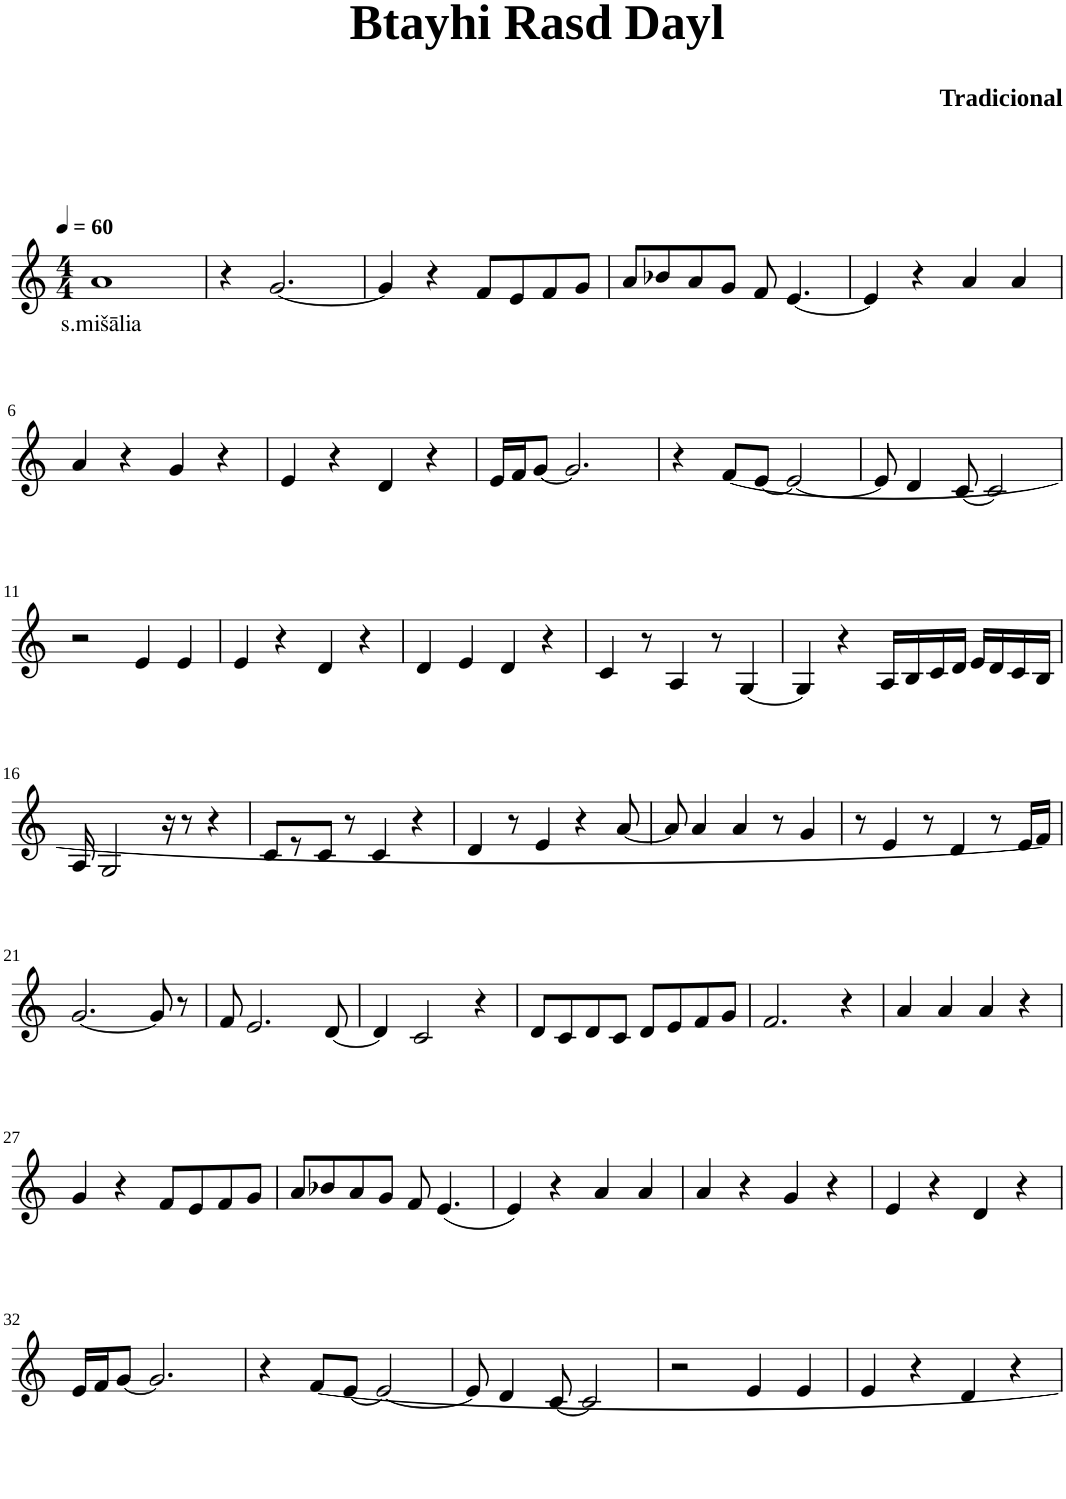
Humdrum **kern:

**kern	**text
*part1	*part1
*staff1	*staff1
*I"Violin	*
*clefG2	*
*k[]	*
*M4/4	*
*MM60	*
=1	=1
!	!LO:LY:b
1a	s.mišālia
=2	=2
4r	.
[2.g/	.
=3	=3
4g/]	.
4r	.
8f/L	.
8e/	.
8f/	.
8g/J	.
=4	=4
8a/L	.
8b-X/	.
8a/	.
8g/J	.
8f/	.
[4.e/	.
=5	=5
4e/]	.
4r	.
4a/	.
4a/	.
!!LO:LB:g=z
=6	=6
4a/	.
4r	.
4g/	.
4r	.
=7	=7
4e/	.
4r	.
4d/	.
4r	.
=8	=8
16e/LL	.
16f/J	.
[8g/J	.
2.g/]	.
=9	=9
4r	.
[8f/L	.
[8e/J	.
2e/_	.
=10	=10
8e/]	.
4d/	.
[8c/	.
2c/]	.
!!LO:LB:g=z
=11	=11
2r	.
4e/	.
4e/	.
=12	=12
4e/	.
4r	.
4d/	.
4r	.
=13	=13
4d/	.
4e/	.
4d/	.
4r	.
=14	=14
4c/	.
8r	.
4A/	.
8r	.
[4G/	.
=15	=15
4G/]	.
4r	.
16A/LL	.
16B/	.
16c/	.
16d/JJ	.
16e/LL	.
16d/	.
16c/	.
16B/JJ	.
!!LO:LB:g=z
=16	=16
16A/	.
2G/	.
16r	.
8r	.
4r	.
=17	=17
8c/L	.
8r	.
8c/J	.
8r	.
4c/	.
4r	.
=18	=18
4d/	.
8r	.
4e/	.
4r	.
[8a/	.
=19	=19
8a/]	.
4a/	.
4a/	.
8r	.
4g/	.
=20	=20
8r	.
4e/	.
8r	.
4d/	.
8r	.
16e/LL	.
16f/JJ]	.
!!LO:LB:g=z
=21	=21
[2.g/	.
8g/]	.
8r	.
=22	=22
8f/	.
2.e/	.
[8d/	.
=23	=23
4d/]	.
2c/	.
4r	.
=24	=24
8d/L	.
8c/	.
8d/	.
8c/J	.
8d/L	.
8e/	.
8f/	.
8g/J	.
=25	=25
2.f/	.
4r	.
=26	=26
4a/	.
4a/	.
4a/	.
4r	.
!!LO:LB:g=z
=27	=27
4g/	.
4r	.
8f/L	.
8e/	.
8f/	.
8g/J	.
=28	=28
8a/L	.
8b-X/	.
8a/	.
8g/J	.
8f/	.
(4.e/	.
=29	=29
4e/)	.
4r	.
4a/	.
4a/	.
=30	=30
4a/	.
4r	.
4g/	.
4r	.
=31	=31
4e/	.
4r	.
4d/	.
4r	.
!!LO:LB:g=z
=32	=32
16e/LL	.
16f/J	.
[8g/J	.
2.g/]	.
=33	=33
4r	.
[8f/L	.
[8e/J	.
2e/_	.
=34	=34
8e/]	.
4d/	.
[8c/	.
2c/]	.
=35	=35
2r	.
4e/	.
4e/	.
=36	=36
4e/	.
4r	.
4d/	.
4r	.
=	=
*-	*-
